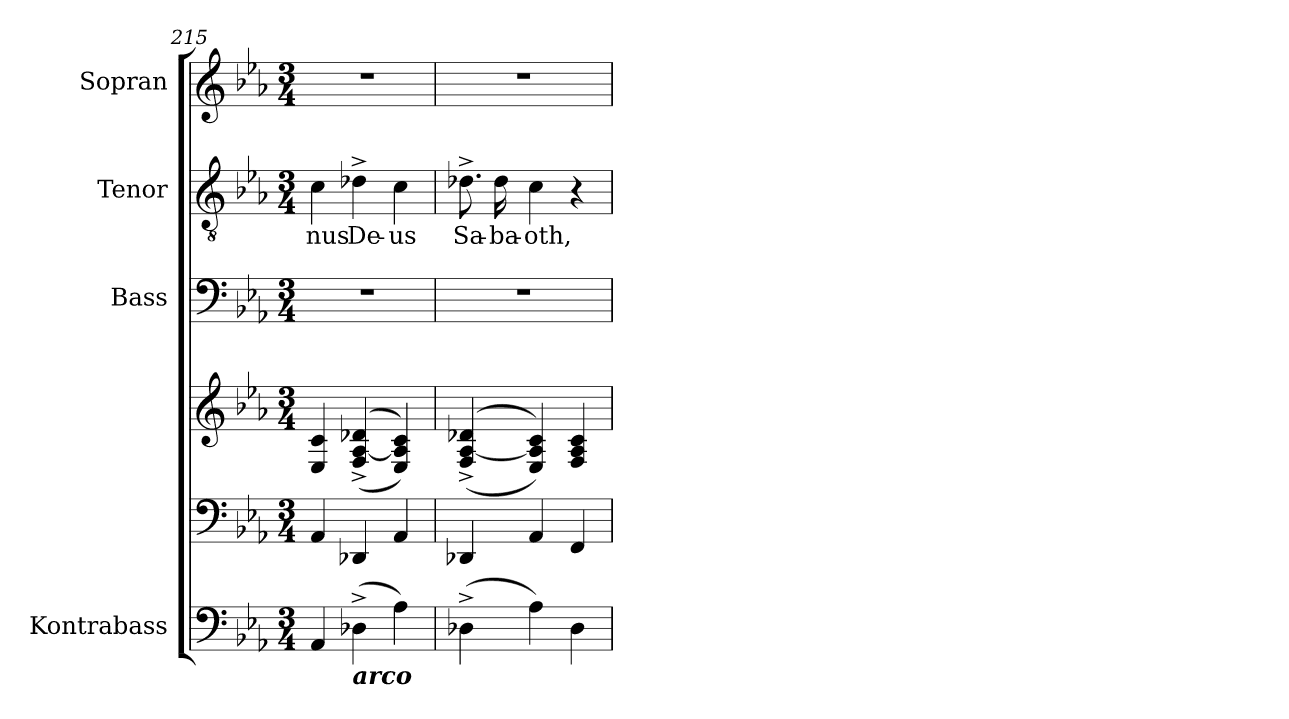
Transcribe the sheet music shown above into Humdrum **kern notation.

**kern	**kern	**kern	**kern	**kern	**text	**kern
*part5	*part4	*part4	*part3	*part2	*part2	*part1
*staff6	*staff5	*staff4	*staff3	*staff2	*staff2	*staff1
*I"Kontrabass	*	*	*I"Bass	*I"Tenor	*	*I"Sopran
*I'Kb.	*	*	*I'B.	*I'T.	*	*I'S.
!!LO:PB:g=z
*clefF4	*clefF4	*clefG2	*clefF4	*clefGv2	*	*clefG2
*ITrd7c12	*	*	*	*	*	*
*k[b-e-a-]	*k[b-e-a-]	*k[b-e-a-]	*k[b-e-a-]	*k[b-e-a-]	*	*k[b-e-a-]
*E-:	*E-:	*E-:	*E-:	*E-:	*	*E-:
*M3/4	*M3/4	*M3/4	*M3/4	*M3/4	*	*M3/4
=215	=215	=215	=215	=215	=215	=215
!	!	!	!	!	!LO:LY:b	!
4AAA-/	4AA-/	4E-/ 4c/	2.r	4c\	-nus	2.r
!LO:TX:b:Bi:t=arco	!	!	!	!	!	!
!	!	!	!	!	!LO:LY:b	!
(>4DD-X^>\	4DD-X/	(<(4F/^> [4A-/^> 4d-X/^>	.	4d-X^>\	De-	.
!	!	!	!	!	!LO:LY:b	!
4AA-\)	4AA-/	4E-/ 4A-/] 4c/))	.	4c\	-us	.
=216	=216	=216	=216	=216	=216	=216
!	!	!	!	!	!LO:LY:b	!
(>4DD-X^>\	4DD-X/	(<(4F/^> [4A-/^> 4d-X/^>	2.r	8.d-X^>\	Sa-	2.r
!	!	!	!	!	!LO:LY:b	!
.	.	.	.	16d-\	-ba-	.
!	!	!	!	!	!LO:LY:b	!
4AA-\)	4AA-/	4E-/ 4A-/] 4c/))	.	4c\	-oth,	.
4DD-\	4FF/	4F/ 4A-/ 4c/	.	4r	.	.
=	=	=	=	=	=	=
*-	*-	*-	*-	*-	*-	*-
